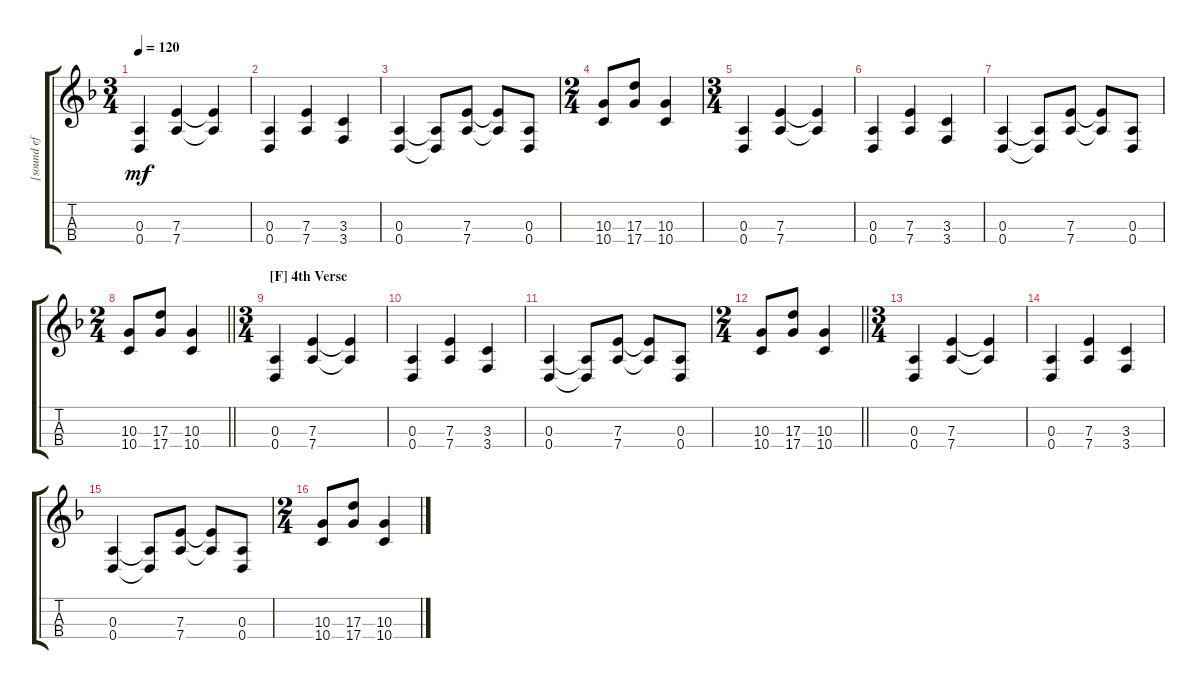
\track (" [sound effects]" " [sound ef") {instrument electricbassfinger}
\staff {score tabs}
\tuning (G3 D3 A2 D2) {hide}
\ts (3 4)
\tempo 120
\clef g2
\ks dminor
(0.3 0.4).4{dy mf} (7.3 7.4).4 (7.3{t} 7.4{t}).4 |
(0.3 0.4).4 (7.3 7.4).4 (3.3 3.4).4 |
(0.3 0.4).4 (0.3{t} 0.4{t}).8 (7.3 7.4).8 (7.3{t} 7.4{t}).8 (0.3 0.4).8 |
\ts (2 4)
(10.3 10.4).8 (17.3 17.4).8 (10.3 10.4).4 |
\ts (3 4)
(0.3 0.4).4 (7.3 7.4).4 (7.3{t} 7.4{t}).4 |
(0.3 0.4).4 (7.3 7.4).4 (3.3 3.4).4 |
(0.3 0.4).4 (0.3{t} 0.4{t}).8 (7.3 7.4).8 (7.3{t} 7.4{t}).8 (0.3 0.4).8 |
\ts (2 4)
\barLineRight lightlight
(10.3 10.4).8 (17.3 17.4).8 (10.3 10.4).4 |
\ts (3 4)
\section ("" "[F] 4th Verse")
(0.3 0.4).4 (7.3 7.4).4 (7.3{t} 7.4{t}).4 |
(0.3 0.4).4 (7.3 7.4).4 (3.3 3.4).4 |
(0.3 0.4).4 (0.3{t} 0.4{t}).8 (7.3 7.4).8 (7.3{t} 7.4{t}).8 (0.3 0.4).8 |
\ts (2 4)
\barLineRight lightlight
(10.3 10.4).8 (17.3 17.4).8 (10.3 10.4).4 |
\ts (3 4)
(0.3 0.4).4 (7.3 7.4).4 (7.3{t} 7.4{t}).4 |
(0.3 0.4).4 (7.3 7.4).4 (3.3 3.4).4 |
(0.3 0.4).4 (0.3{t} 0.4{t}).8 (7.3 7.4).8 (7.3{t} 7.4{t}).8 (0.3 0.4).8 |
\ts (2 4)
(10.3 10.4).8 (17.3 17.4).8 (10.3 10.4).4
